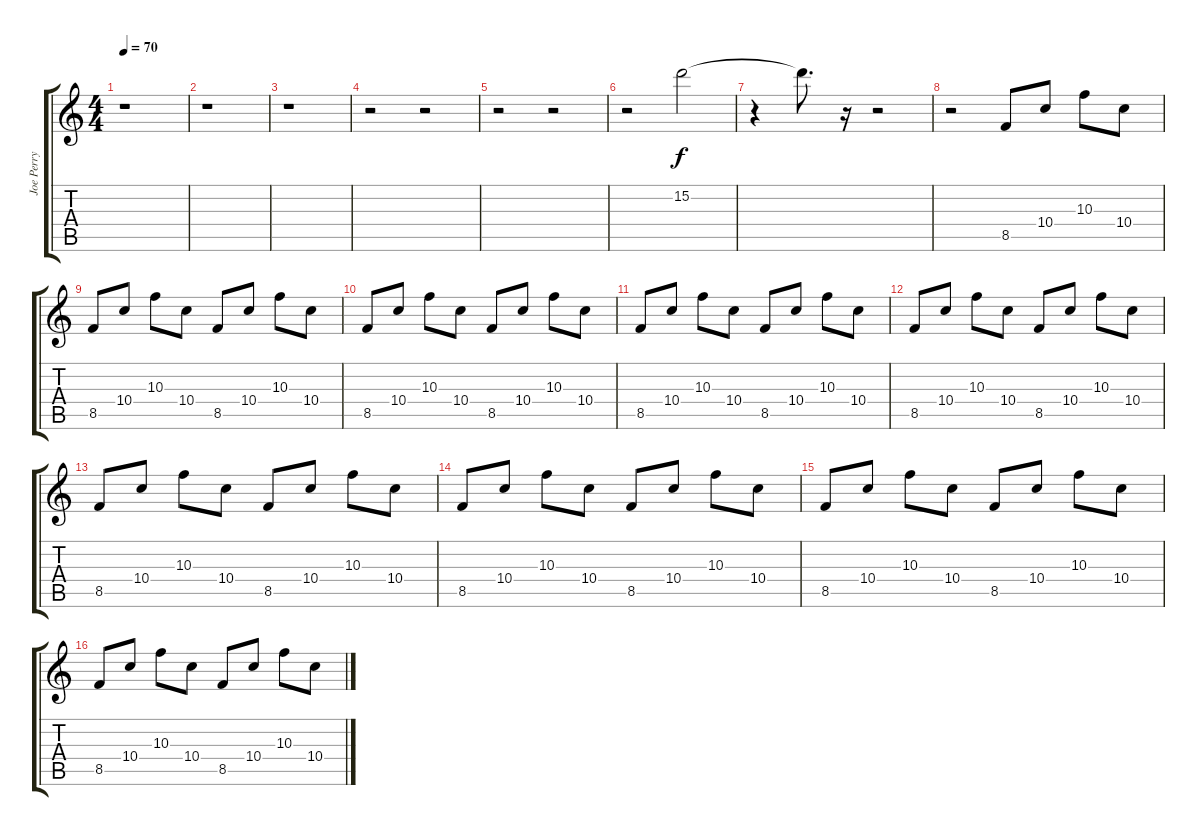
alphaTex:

\track ("Joe Perry (Solo)" "Joe Perry ") {instrument electricguitarmuted}
\staff {score tabs}
\tuning (E4 B3 G3 D3 A2 E2) {hide}
\ts (4 4)
\tempo 70
\clef g2
\ks c
r.1{dy f} |
r.1 |
r.1 |
r.2 r.2 |
r.2 r.2 |
r.2 15.2.2 |
r.4 15.2{t}.8{d} r.16 r.2 |
r.2 8.5.8 10.4.8 10.3.8 10.4.8 |
8.5.8 10.4.8 10.3.8 10.4.8 8.5.8 10.4.8 10.3.8 10.4.8 |
8.5.8 10.4.8 10.3.8 10.4.8 8.5.8 10.4.8 10.3.8 10.4.8 |
8.5.8 10.4.8 10.3.8 10.4.8 8.5.8 10.4.8 10.3.8 10.4.8 |
8.5.8 10.4.8 10.3.8 10.4.8 8.5.8 10.4.8 10.3.8 10.4.8 |
8.5.8 10.4.8 10.3.8 10.4.8 8.5.8 10.4.8 10.3.8 10.4.8 |
8.5.8 10.4.8 10.3.8 10.4.8 8.5.8 10.4.8 10.3.8 10.4.8 |
8.5.8 10.4.8 10.3.8 10.4.8 8.5.8 10.4.8 10.3.8 10.4.8 |
8.5.8 10.4.8 10.3.8 10.4.8 8.5.8 10.4.8 10.3.8 10.4.8
